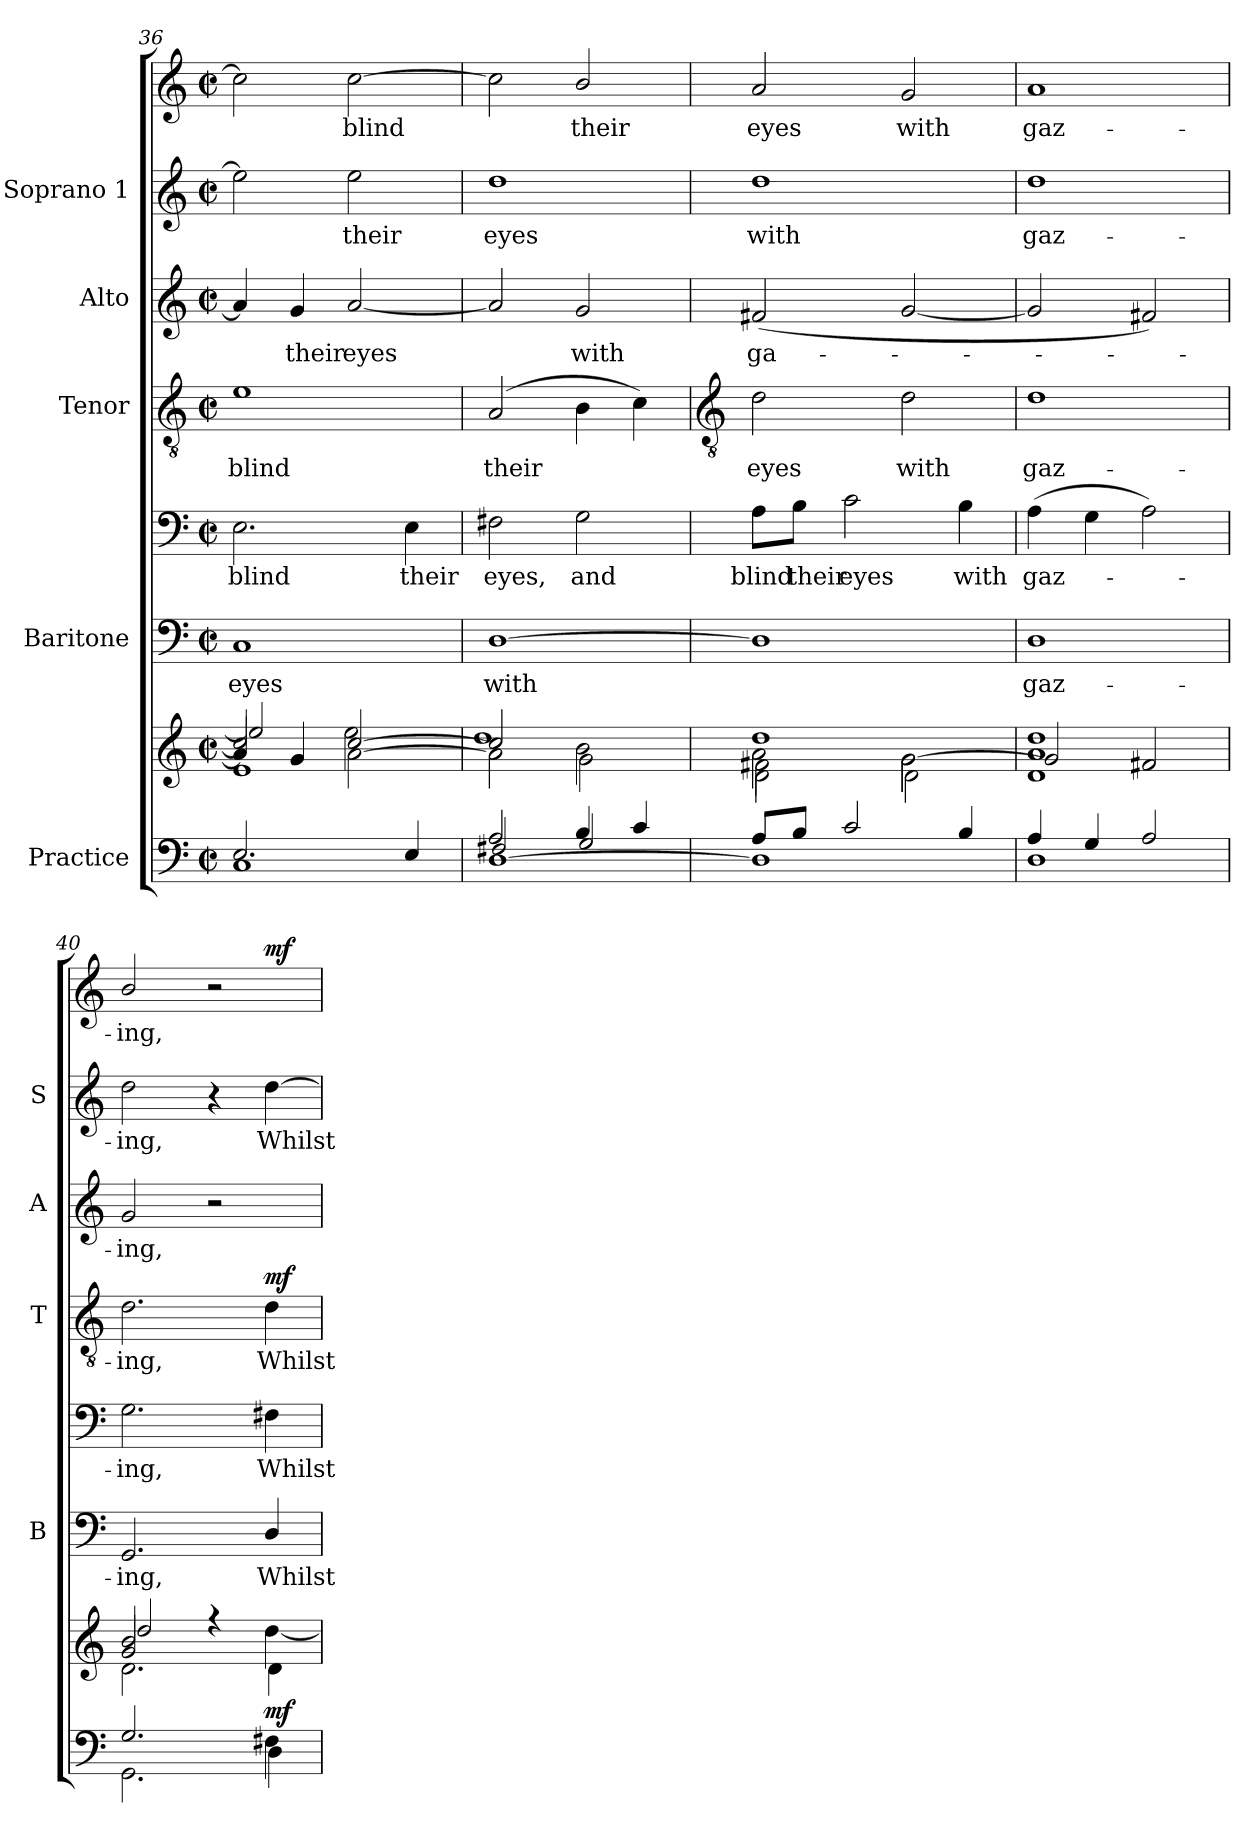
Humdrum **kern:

**kern	**kern	**dynam	**kern	**text	**kern	**text	**dynam	**kern	**text	**dynam	**kern	**text	**kern	**text	**kern	**text	**dynam
*part5	*part5	*part5	*part4	*part4	*part4	*part4	*part4	*part3	*part3	*part3	*part2	*part2	*part1	*part1	*part1	*part1	*part1
*staff8	*staff7	*staff7/8	*staff6	*staff6	*staff5	*staff5	*staff5/6	*staff4	*staff4	*staff4	*staff3	*staff3	*staff2	*staff2	*staff1	*staff1	*staff1/2
*I"Practice	*	*	*I"Baritone	*	*	*	*	*I"Tenor	*	*	*I"Alto	*	*I"Soprano 1	*	*	*	*
*	*	*	*I'B	*	*	*	*	*I'T	*	*	*I'A	*	*I'S	*	*	*	*
*clefF4	*clefG2	*	*clefF4	*	*clefF4	*	*	*clefGv2	*	*	*clefG2	*	*clefG2	*	*clefG2	*	*
*k[]	*k[]	*	*k[]	*	*k[]	*	*	*k[]	*	*	*k[]	*	*k[]	*	*k[]	*	*
*C:	*C:	*	*C:	*	*C:	*	*	*C:	*	*	*C:	*	*C:	*	*C:	*	*
*M2/2	*M2/2	*	*M2/2	*	*M2/2	*	*	*M2/2	*	*	*M2/2	*	*M2/2	*	*M2/2	*	*
*met(c|)	*met(c|)	*	*met(c|)	*	*met(c|)	*	*	*met(c|)	*	*	*met(c|)	*	*met(c|)	*	*met(c|)	*	*
=36	=36	=36	=36	=36	=36	=36	=36	=36	=36	=36	=36	=36	=36	=36	=36	=36	=36
*^	*^	*	*	*	*	*	*	*	*	*	*	*	*	*	*	*	*
*	*	*	*^	*	*	*	*	*	*	*	*	*	*	*	*	*	*	*	*
*	*	*	*	*^	*	*	*	*	*	*	*	*	*	*	*	*	*	*	*	*
!	!	!	!	!	!	!	!	!LO:LY:b	!	!LO:LY:b	!	!	!LO:LY:b	!	!	!	!	!	!	!	!
2.E/	1C	2cc/]	2ee/]	4a]	1e	.	1C	eyes	2.E	blind	.	1e	blind	.	4a]	.	2ee]	.	2cc]	.	.
!	!	!	!	!	!	!	!	!	!	!	!	!	!	!	!	!LO:LY:b	!	!	!	!	!
.	.	.	.	4g	.	.	.	.	.	.	.	.	.	.	4g	their	.	.	.	.	.
!	!	!	!	!	!	!	!	!	!	!	!	!	!	!	!	!LO:LY:b	!	!LO:LY:b	!	!LO:LY:b	!
.	.	[2cc	2ee	[2a\	.	.	.	.	.	.	.	.	.	.	[2a	eyes	2ee	their	[2cc	blind	.
!	!	!	!	!	!	!	!	!	!	!LO:LY:b	!	!	!	!	!	!	!	!	!	!	!
4E/	.	.	.	.	.	.	.	.	4E	their	.	.	.	.	.	.	.	.	.	.	.
*	*	*	*	*v	*v	*	*	*	*	*	*	*	*	*	*	*	*	*	*	*	*
=37	=37	=37	=37	=37	=37	=37	=37	=37	=37	=37	=37	=37	=37	=37	=37	=37	=37	=37	=37	=37
*	*^	*	*	*	*	*	*	*	*	*	*	*	*	*	*	*	*	*	*	*
!	!	!	!	!	!	!	!	!LO:LY:b	!	!LO:LY:b	!	!	!LO:LY:b	!	!	!	!	!LO:LY:b	!	!	!
2A/	2F#X/	[1D	2cc]	1dd	2a\]	.	[1D	with	2F#X	eyes,	.	(>2A	their	.	2a]	.	1dd	eyes	2cc]	.	.
!	!	!	!	!	!	!	!	!	!	!LO:LY:b	!	!	!	!	!	!LO:LY:b	!	!	!	!LO:LY:b	!
4B/	2G/	.	2b\	.	2g\	.	.	.	2G	and	.	4B	.	.	2g	with	.	.	2b/	their	.
4c/	.	.	.	.	.	.	.	.	.	.	.	4c)	.	.	.	.	.	.	.	.	.
*v	*v	*v	*	*	*	*	*	*	*	*	*	*	*	*	*	*	*	*	*	*	*
*	*v	*v	*v	*	*	*	*	*	*	*	*	*	*	*	*	*	*	*	*
!!LO:LB:g=z
=38	=38	=38	=38	=38	=38	=38	=38	=38	=38	=38	=38	=38	=38	=38	=38	=38	=38
*	*	*	*	*	*	*	*	*clefGv2	*	*	*	*	*	*	*	*	*
*^	*^	*	*	*	*	*	*	*	*	*	*	*	*	*	*	*	*
*	*	*	*^	*	*	*	*	*	*	*	*	*	*	*	*	*	*	*	*
*	*	*	*	*^	*	*	*	*	*	*	*	*	*	*	*	*	*	*	*	*
!	!	!	!	!	!	!	!	!	!	!LO:LY:b	!	!	!LO:LY:b	!	!	!LO:LY:b	!	!LO:LY:b	!	!LO:LY:b	!
8A/L	1D]	2a\	1dd	2f#X\	2d\	.	1D]	.	8A\L	blind	.	2d	eyes	.	(<2f#X	ga-	1dd	with	2a	eyes	.
!	!	!	!	!	!	!	!	!	!	!LO:LY:b	!	!	!	!	!	!	!	!	!	!	!
8B/J	.	.	.	.	.	.	.	.	8B\J	their	.	.	.	.	.	.	.	.	.	.	.
!	!	!	!	!	!	!	!	!	!	!LO:LY:b	!	!	!	!	!	!	!	!	!	!	!
2c/	.	.	.	.	.	.	.	.	2c	eyes	.	.	.	.	.	.	.	.	.	.	.
!	!	!	!	!	!	!	!	!	!	!	!	!	!LO:LY:b	!	!	!	!	!	!	!LO:LY:b	!
.	.	2g\	.	[2g\	2d\	.	.	.	.	.	.	2d	with	.	[2g	.	.	.	2g	with	.
!	!	!	!	!	!	!	!	!	!	!LO:LY:b	!	!	!	!	!	!	!	!	!	!	!
4B/	.	.	.	.	.	.	.	.	4B	with	.	.	.	.	.	.	.	.	.	.	.
=39	=39	=39	=39	=39	=39	=39	=39	=39	=39	=39	=39	=39	=39	=39	=39	=39	=39	=39	=39	=39	=39
!	!	!	!	!	!	!	!	!LO:LY:b	!	!LO:LY:b	!	!	!LO:LY:b	!	!	!	!	!LO:LY:b	!	!LO:LY:b	!
4A/	1D	1a\	1dd	2g/]	1d	.	1D	gaz-	(>4A	gaz-	.	1d	gaz-	.	2g]	.	1dd	-gaz-	1a	gaz-	.
4G/	.	.	.	.	.	.	.	.	4G	.	.	.	.	.	.	.	.	.	.	.	.
2A/	.	.	.	2f#X/	.	.	.	.	2A)	.	.	.	.	.	2f#X)	.	.	.	.	.	.
=40	=40	=40	=40	=40	=40	=40	=40	=40	=40	=40	=40	=40	=40	=40	=40	=40	=40	=40	=40	=40	=40
!	!	!	!	!	!	!	!	!LO:LY:b	!	!LO:LY:b	!	!	!LO:LY:b	!	!	!LO:LY:b	!	!LO:LY:b	!	!LO:LY:b	!
2.G/	2.GG	2b/	2dd/	2g	2.d\	.	2.GG	ing,	2.G	-ing,	.	2.d	-ing,	.	2g	ing,	2dd	ing,	2b/	-ing,	.
.	.	2ryy	4r	2ryy	.	.	.	.	.	.	.	.	.	.	2r	.	4r	.	2r	.	.
!	!	!	!	!	!	!LO:DY:b	!	!LO:LY:b	!	!LO:LY:b	!LO:DY:b=2	!	!LO:LY:b	!	!	!	!	!LO:LY:b	!	!	!
!	!	!	!	!	!	!	!	!	!	!	!LO:DY:n=1:b	!	!	!LO:DY:b	!	!	!	!	!	!	!LO:DY:b=2
4F#X\	4D\	.	[4dd	.	4d\	mf	4D/	Whilst	4F#X	Whilst	mf mf	4d	Whilst	mf	.	.	[4dd	Whilst	.	.	mf
*v	*v	*	*	*	*	*	*	*	*	*	*	*	*	*	*	*	*	*	*	*	*
*	*v	*v	*v	*v	*	*	*	*	*	*	*	*	*	*	*	*	*	*	*	*
=	=	=	=	=	=	=	=	=	=	=	=	=	=	=	=	=	=
*-	*-	*-	*-	*-	*-	*-	*-	*-	*-	*-	*-	*-	*-	*-	*-	*-	*-
